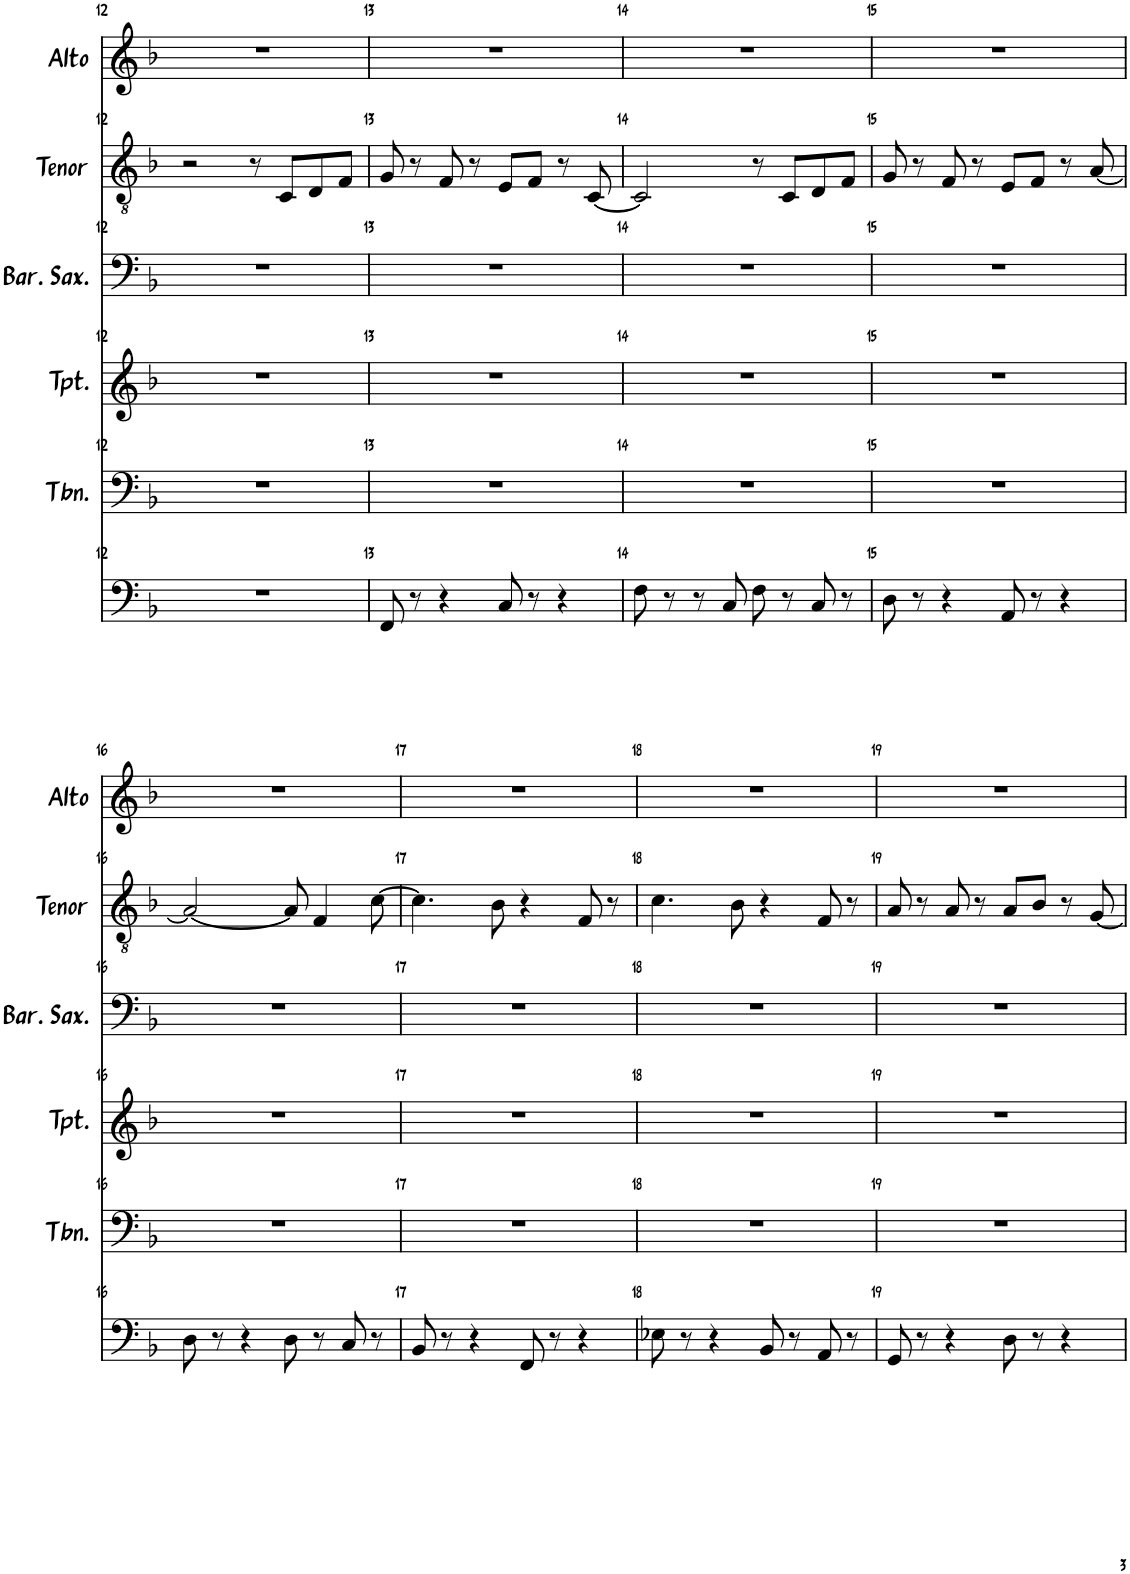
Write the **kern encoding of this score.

**kern	**kern	**kern	**kern	**kern	**kern
*part6	*part5	*part4	*part3	*part2	*part1
*staff6	*staff5	*staff4	*staff3	*staff2	*staff1
*I"Tuba	*I"Trombone	*I"Trumpet	*I"Baritone Saxophone	*I"Tenor Sax	*I"Alto Sax
*I'Tba	*I'Tbn.	*I'Tpt.	*I'Bar. Sax.	*I'Tenor	*I'Alto
!!LO:PB:g=z
*clefF4	*clefF4	*clefG2	*clefF4	*clefGv2	*clefG2
*	*	*Trd1c2	*Trd12c21	*Trd8c14	*Trd5c9
*k[b-]	*k[b-]	*k[b-]	*k[b-]	*k[b-]	*k[b-]
*M4/4	*M4/4	*M4/4	*M4/4	*M4/4	*M4/4
=12	=12	=12	=12	=12	=12
1r	1r	1r	1r	2r	1r
.	.	.	.	8r	.
.	.	.	.	8C/L	.
.	.	.	.	8D/	.
.	.	.	.	8F/J	.
=13	=13	=13	=13	=13	=13
8FF/	1r	1r	1r	8G/	1r
8r	.	.	.	8r	.
4r	.	.	.	8F/	.
.	.	.	.	8r	.
8C/	.	.	.	8E/L	.
8r	.	.	.	8F/J	.
4r	.	.	.	8r	.
.	.	.	.	[8C/	.
=14	=14	=14	=14	=14	=14
8F\	1r	1r	1r	2C/]	1r
8r	.	.	.	.	.
8r	.	.	.	.	.
8C/	.	.	.	.	.
8F\	.	.	.	8r	.
8r	.	.	.	8C/L	.
8C/	.	.	.	8D/	.
8r	.	.	.	8F/J	.
=15	=15	=15	=15	=15	=15
8D\	1r	1r	1r	8G/	1r
8r	.	.	.	8r	.
4r	.	.	.	8F/	.
.	.	.	.	8r	.
8AA/	.	.	.	8E/L	.
8r	.	.	.	8F/J	.
4r	.	.	.	8r	.
.	.	.	.	[8A/	.
!!LO:LB:g=z
=16	=16	=16	=16	=16	=16
8D\	1r	1r	1r	2A/_	1r
8r	.	.	.	.	.
4r	.	.	.	.	.
8D\	.	.	.	8A/]	.
8r	.	.	.	4F/	.
8C/	.	.	.	.	.
8r	.	.	.	[8c\	.
=17	=17	=17	=17	=17	=17
8BB-/	1r	1r	1r	4.c\]	1r
8r	.	.	.	.	.
4r	.	.	.	.	.
.	.	.	.	8B-\	.
8FF/	.	.	.	4r	.
8r	.	.	.	.	.
4r	.	.	.	8F/	.
.	.	.	.	8r	.
=18	=18	=18	=18	=18	=18
8E-X\	1r	1r	1r	4.c\	1r
8r	.	.	.	.	.
4r	.	.	.	.	.
.	.	.	.	8B-\	.
8BB-/	.	.	.	4r	.
8r	.	.	.	.	.
8AA/	.	.	.	8F/	.
8r	.	.	.	8r	.
=19	=19	=19	=19	=19	=19
8GG/	1r	1r	1r	8A/	1r
8r	.	.	.	8r	.
4r	.	.	.	8A/	.
.	.	.	.	8r	.
8D\	.	.	.	8A/L	.
8r	.	.	.	8B-/J	.
4r	.	.	.	8r	.
.	.	.	.	[8G/	.
=	=	=	=	=	=
*-	*-	*-	*-	*-	*-
